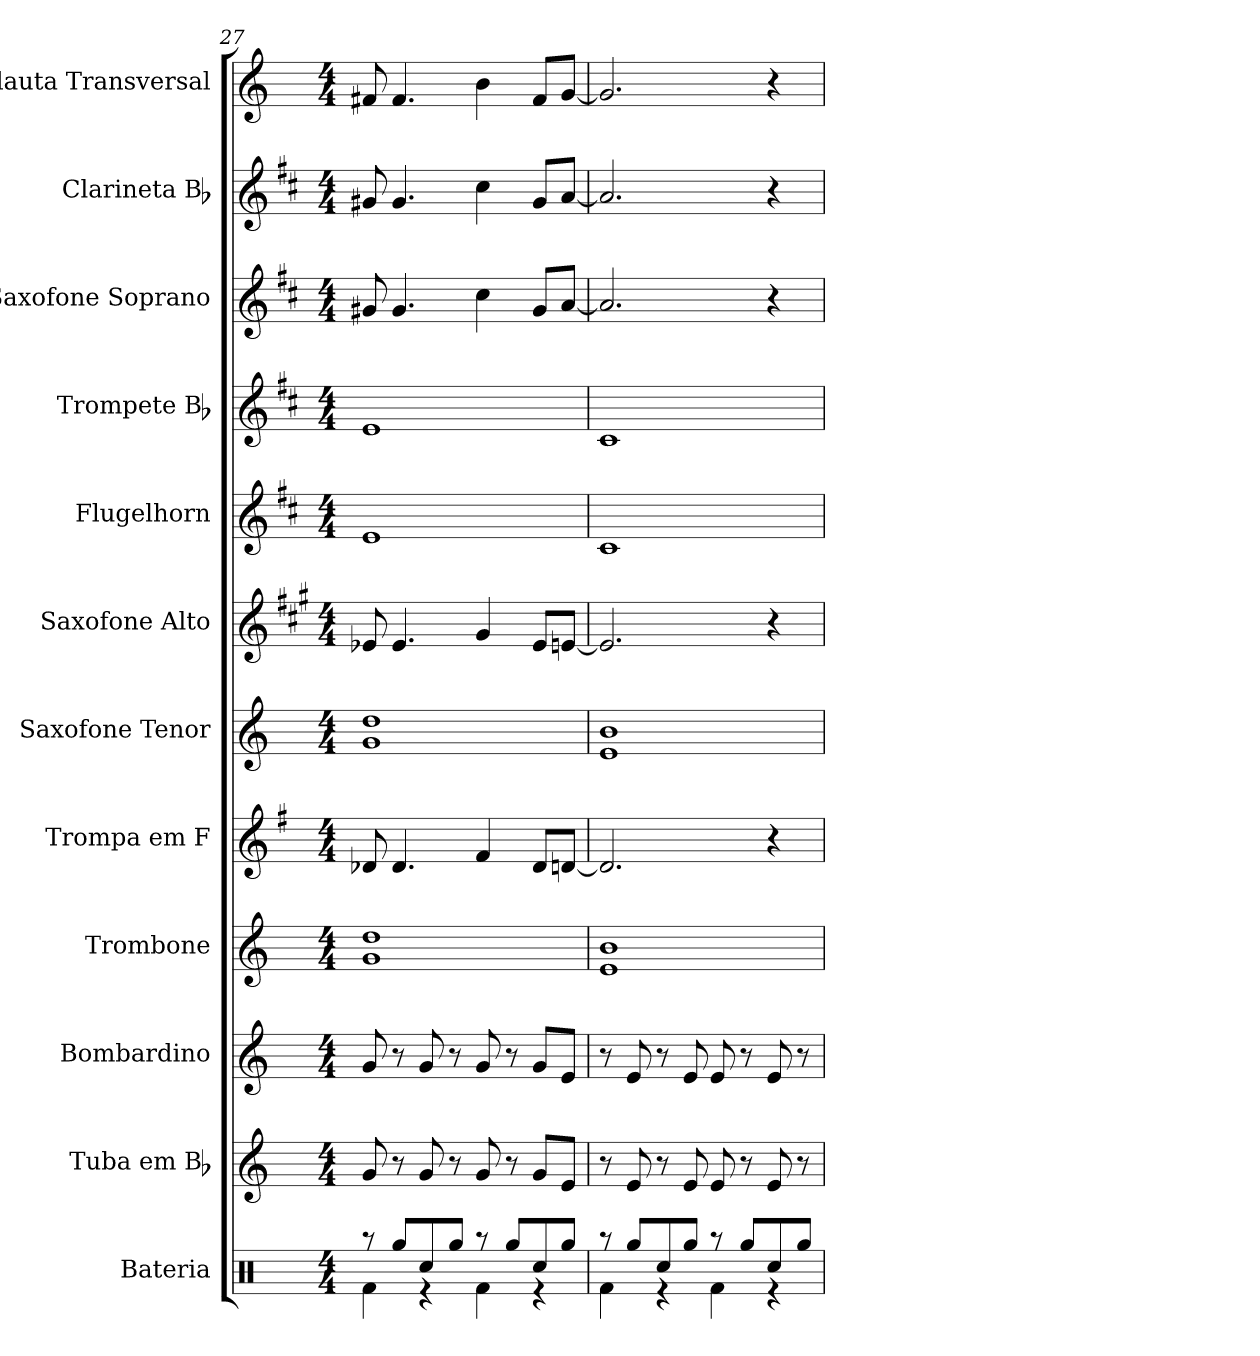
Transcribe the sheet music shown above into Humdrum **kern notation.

**kern	**kern	**kern	**kern	**kern	**kern	**kern	**kern	**kern	**kern	**kern	**kern
*part12	*part11	*part10	*part9	*part8	*part7	*part6	*part5	*part4	*part3	*part2	*part1
*staff12	*staff11	*staff10	*staff9	*staff8	*staff7	*staff6	*staff5	*staff4	*staff3	*staff2	*staff1
*I"Bateria	*I"Tuba em Bb	*I"Bombardino	*I"Trombone	*I"Trompa em F	*I"Saxofone Tenor	*I"Saxofone Alto	*I"Flugelhorn	*I"Trompete Bb	*I"Saxofone Soprano	*I"Clarineta Bb	*I"Flauta Transversal
*I'Bat.	*I'Tu. Bb	*I'Bomb.	*I'Tbn.	*I'Trom. F	*I'Sax. Tn.	*	*I'Flghn.	*I'Tpt. Bb	*I'Sax. Sop.	*I'Cl. Bb	*I'Fl.
*clefX	*clefG2	*clefG2	*clefG2	*clefG2	*clefG2	*clefG2	*clefG2	*clefG2	*clefG2	*clefG2	*clefG2
*	*ITrd15c26	*ITrd8c14	*ITrd8c14	*ITrd4c7	*ITrd8c14	*ITrd5c9	*ITrd1c2	*ITrd1c2	*ITrd1c2	*ITrd1c2	*
*k[]	*k[]	*k[]	*k[]	*k[]	*k[]	*k[]	*k[]	*k[]	*k[]	*k[]	*k[]
*M4/4	*M4/4	*M4/4	*M4/4	*M4/4	*M4/4	*M4/4	*M4/4	*M4/4	*M4/4	*M4/4	*M4/4
=27	=27	=27	=27	=27	=27	=27	=27	=27	=27	=27	=27
*^	*	*	*	*	*	*	*	*	*	*	*
8r	4Rf\	8GG/	8G/	1G 1d	8G-X/	1G 1d	8G-X/	1d	1d	8f#X/	8f#X/	8f#X/
8Rgg/L	.	8r	8r	.	4.G-/	.	4.G-/	.	.	4.f#/	4.f#/	4.f#/
8Rcc/	4r	8GG/	8G/	.	.	.	.	.	.	.	.	.
8Rgg/J	.	8r	8r	.	.	.	.	.	.	.	.	.
8r	4Rf\	8GG/	8G/	.	4B/	.	4B/	.	.	4b\	4b\	4b\
8Rgg/L	.	8r	8r	.	.	.	.	.	.	.	.	.
8Rcc/	4r	8GG/L	8G/L	.	8G-/L	.	8G-/L	.	.	8f#/L	8f#/L	8f#/L
8Rgg/J	.	8EE/J	8E/J	.	[8Gn/J	.	[8Gn/J	.	.	[8g/J	[8g/J	[8g/J
!!LO:PB:g=z
=28	=28	=28	=28	=28	=28	=28	=28	=28	=28	=28	=28	=28
8r	4Rf\	8r	8r	1E 1B	2.G/]	1E 1B	2.G/]	1B	1B	2.g/]	2.g/]	2.g/]
8Rgg/L	.	8EE/	8E/	.	.	.	.	.	.	.	.	.
8Rcc/	4r	8r	8r	.	.	.	.	.	.	.	.	.
8Rgg/J	.	8EE/	8E/	.	.	.	.	.	.	.	.	.
8r	4Rf\	8EE/	8E/	.	.	.	.	.	.	.	.	.
8Rgg/L	.	8r	8r	.	.	.	.	.	.	.	.	.
8Rcc/	4r	8EE/	8E/	.	4r	.	4r	.	.	4r	4r	4r
8Rgg/J	.	8r	8r	.	.	.	.	.	.	.	.	.
*v	*v	*	*	*	*	*	*	*	*	*	*	*
=	=	=	=	=	=	=	=	=	=	=	=
*-	*-	*-	*-	*-	*-	*-	*-	*-	*-	*-	*-
